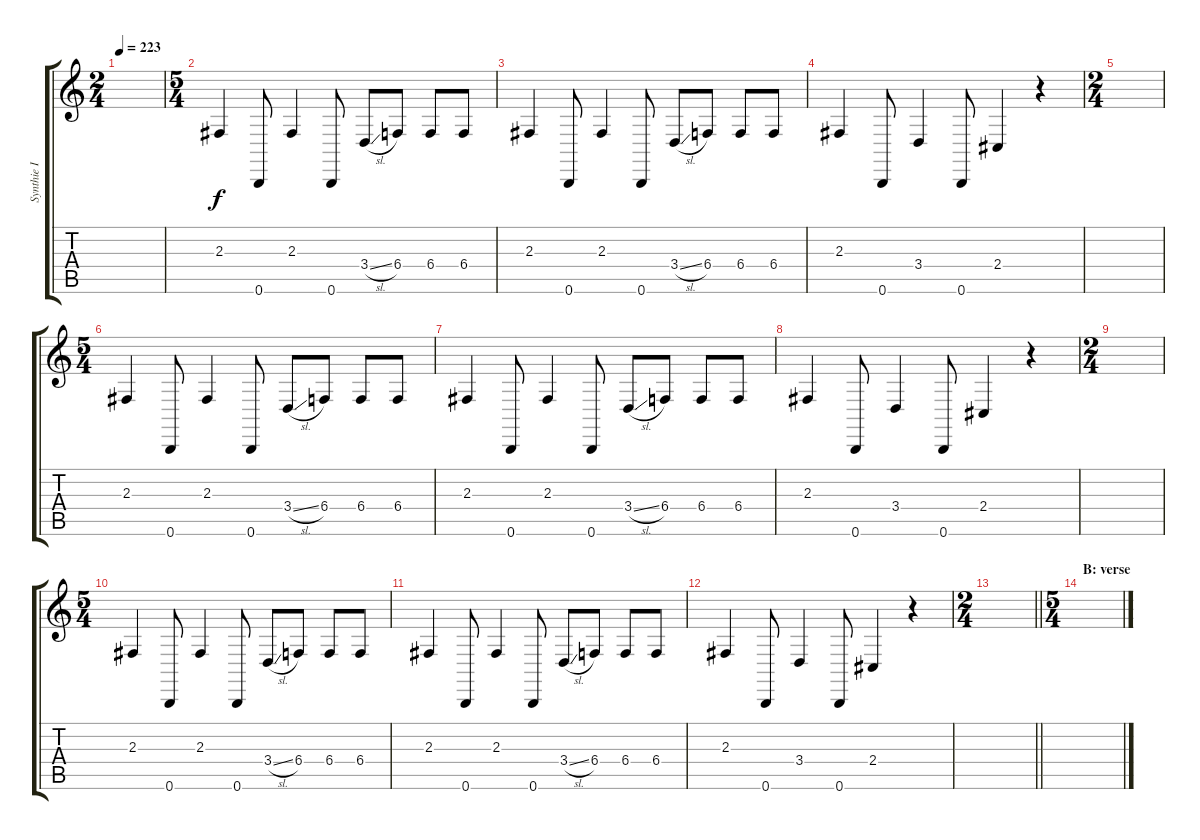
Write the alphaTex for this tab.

\track ("Synthie I" "Synthie I") {instrument lead2sawtooth}
\staff {score tabs}
\tuning (Db4 Ab3 E3 B2 Gb2 B1) {hide}
\ts (2 4)
\tempo 223
\clef g2
\ks c
|
\ts (5 4)
2.3.4 0.6.8 2.3.4 0.6.8 3.4{sl}.8 6.4.8 6.4.8 6.4.8 |
2.3.4 0.6.8 2.3.4 0.6.8 3.4{sl}.8 6.4.8 6.4.8 6.4.8 |
2.3.4 0.6.8 3.4.4 0.6.8 2.4.4 r.4 |
\ts (2 4)
|
\ts (5 4)
2.3.4 0.6.8 2.3.4 0.6.8 3.4{sl}.8 6.4.8 6.4.8 6.4.8 |
2.3.4 0.6.8 2.3.4 0.6.8 3.4{sl}.8 6.4.8 6.4.8 6.4.8 |
2.3.4 0.6.8 3.4.4 0.6.8 2.4.4 r.4 |
\ts (2 4)
|
\ts (5 4)
2.3.4 0.6.8 2.3.4 0.6.8 3.4{sl}.8 6.4.8 6.4.8 6.4.8 |
2.3.4 0.6.8 2.3.4 0.6.8 3.4{sl}.8 6.4.8 6.4.8 6.4.8 |
2.3.4 0.6.8 3.4.4 0.6.8 2.4.4 r.4 |
\ts (2 4)
\barLineRight lightlight
|
\ts (5 4)
\section ("" "B: verse")
